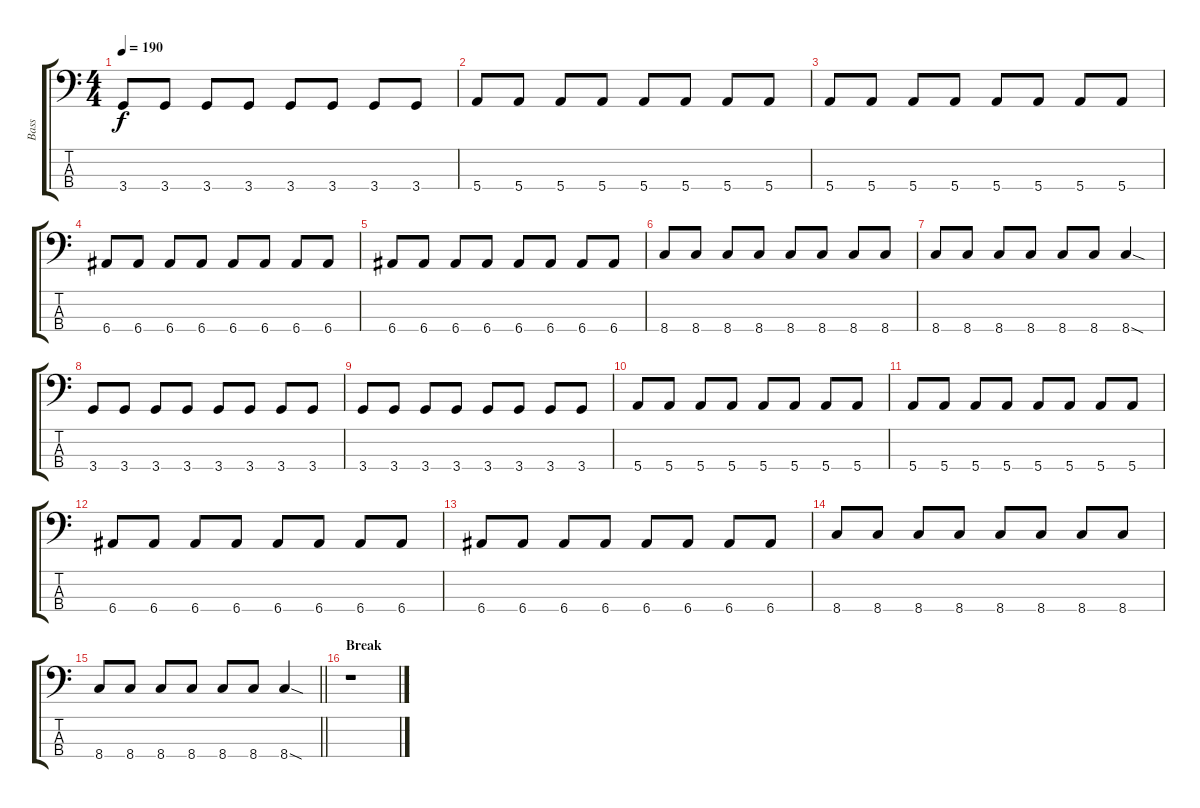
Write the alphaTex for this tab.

\track ("Bass" "Bass") {instrument electricbassfinger}
\staff {score tabs}
\tuning (G2 D2 A1 E1) {hide}
\ts (4 4)
\tempo 190
\clef f4
\ks c
3.4.8{dy f} 3.4.8 3.4.8 3.4.8 3.4.8 3.4.8 3.4.8 3.4.8 |
5.4.8 5.4.8 5.4.8 5.4.8 5.4.8 5.4.8 5.4.8 5.4.8 |
5.4.8 5.4.8 5.4.8 5.4.8 5.4.8 5.4.8 5.4.8 5.4.8 |
6.4.8 6.4.8 6.4.8 6.4.8 6.4.8 6.4.8 6.4.8 6.4.8 |
6.4.8 6.4.8 6.4.8 6.4.8 6.4.8 6.4.8 6.4.8 6.4.8 |
8.4.8 8.4.8 8.4.8 8.4.8 8.4.8 8.4.8 8.4.8 8.4.8 |
8.4.8 8.4.8 8.4.8 8.4.8 8.4.8 8.4.8 8.4{sod}.4 |
3.4.8 3.4.8 3.4.8 3.4.8 3.4.8 3.4.8 3.4.8 3.4.8 |
3.4.8 3.4.8 3.4.8 3.4.8 3.4.8 3.4.8 3.4.8 3.4.8 |
5.4.8 5.4.8 5.4.8 5.4.8 5.4.8 5.4.8 5.4.8 5.4.8 |
5.4.8 5.4.8 5.4.8 5.4.8 5.4.8 5.4.8 5.4.8 5.4.8 |
6.4.8 6.4.8 6.4.8 6.4.8 6.4.8 6.4.8 6.4.8 6.4.8 |
6.4.8 6.4.8 6.4.8 6.4.8 6.4.8 6.4.8 6.4.8 6.4.8 |
8.4.8 8.4.8 8.4.8 8.4.8 8.4.8 8.4.8 8.4.8 8.4.8 |
\barLineRight lightlight
8.4.8 8.4.8 8.4.8 8.4.8 8.4.8 8.4.8 8.4{sod}.4 |
\section ("" "Break")
r.1
